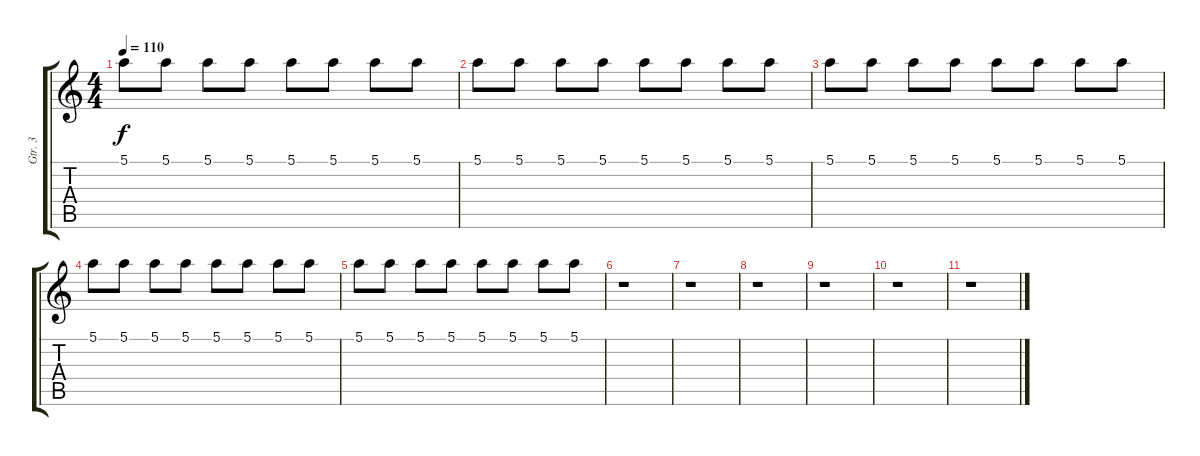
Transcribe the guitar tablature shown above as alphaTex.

\track ("Gtr. 3" "Gtr. 3") {instrument electricguitarclean}
\staff {score tabs}
\tuning (E4 B3 G3 D3 A2 E2) {hide}
\ts (4 4)
\tempo 110
\clef g2
\ks c
5.1.8{dy f} 5.1.8 5.1.8 5.1.8 5.1.8 5.1.8 5.1.8 5.1.8 |
5.1.8 5.1.8 5.1.8 5.1.8 5.1.8 5.1.8 5.1.8 5.1.8 |
5.1.8 5.1.8 5.1.8 5.1.8 5.1.8 5.1.8 5.1.8 5.1.8 |
5.1.8 5.1.8 5.1.8 5.1.8 5.1.8 5.1.8 5.1.8 5.1.8 |
5.1.8 5.1.8 5.1.8 5.1.8 5.1.8 5.1.8 5.1.8 5.1.8 |
r.1 |
r.1 |
r.1 |
r.1 |
r.1 |
r.1
